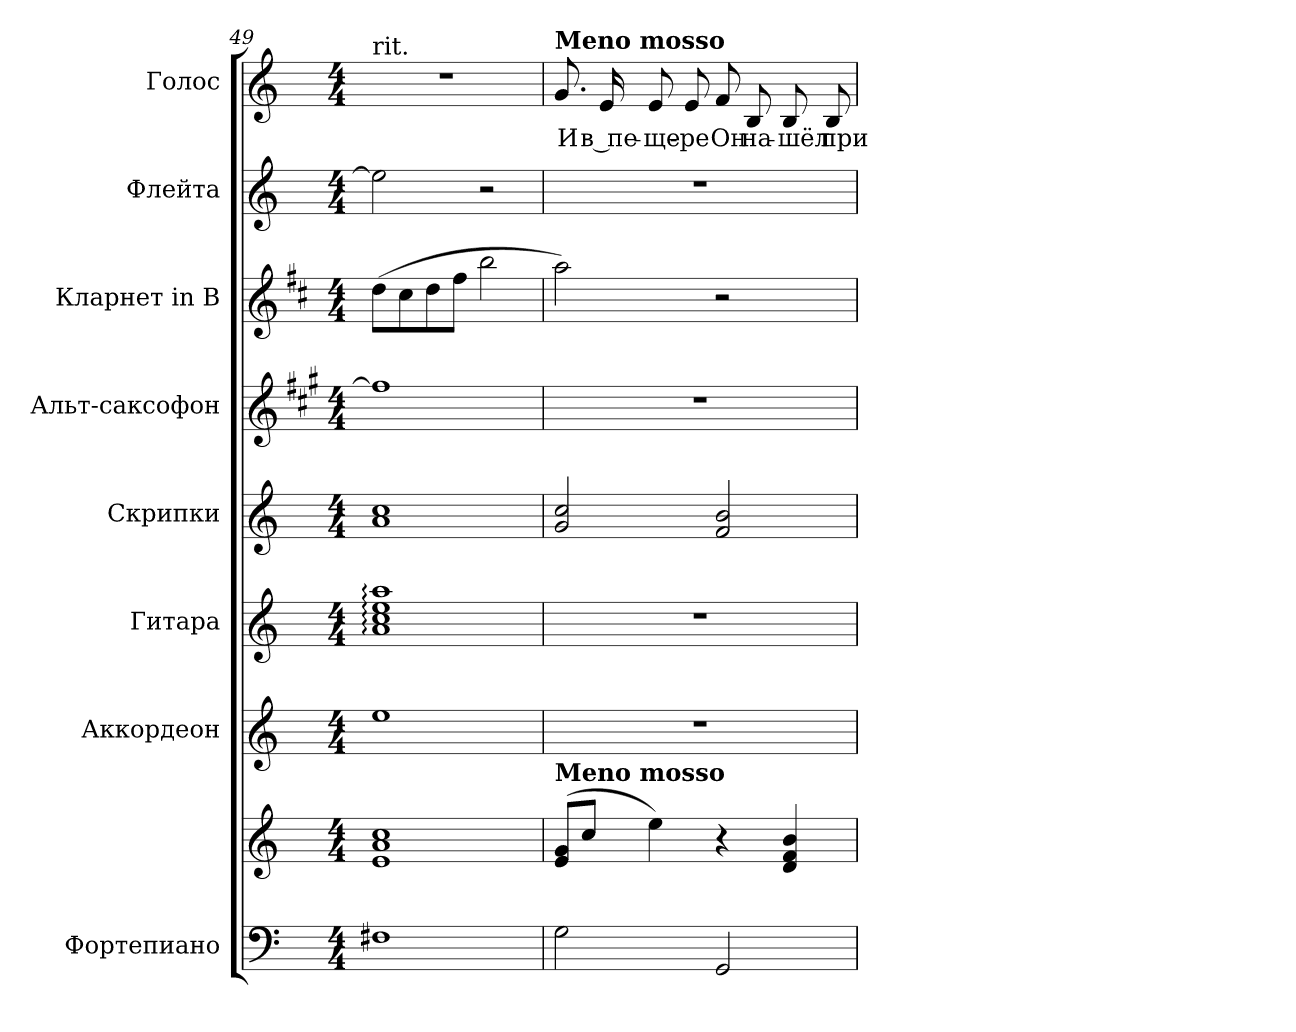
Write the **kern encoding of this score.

**kern	**kern	**kern	**kern	**kern	**kern	**kern	**kern	**kern	**text
*part8	*part8	*part7	*part6	*part5	*part4	*part3	*part2	*part1	*part1
*staff9	*staff8	*staff7	*staff6	*staff5	*staff4	*staff3	*staff2	*staff1	*staff1
*I"Фортепиано	*	*I"Аккордеон	*I"Гитара	*I"Скрипки	*I"Альт-саксофон	*I"Кларнет in B	*I"Флейта	*I"Голос	*
*clefF4	*clefG2	*clefG2	*clefG2	*clefG2	*clefG2	*clefG2	*clefG2	*clefG2	*
*	*	*	*ITrd7c12	*	*ITrd5c9	*ITrd1c2	*	*	*
*k[]	*k[]	*k[]	*k[]	*k[]	*k[]	*k[]	*k[]	*k[]	*
*C:	*C:	*C:	*C:	*C:	*C:	*C:	*C:	*C:	*
*M4/4	*M4/4	*M4/4	*M4/4	*M4/4	*M4/4	*M4/4	*M4/4	*M4/4	*
=49	=49	=49	=49	=49	=49	=49	=49	=49	=49
!	!	!	!	!	!	!	!	!LO:TX:t=rit.	!
1F#Xi	1ei 1ai 1cci	1eei	1Ai: 1ci: 1ei: 1ai:	1ai 1cci	1ai]	(8cci\L	2eei\]	1r	.
.	.	.	.	.	.	8bi\	.	.	.
.	.	.	.	.	.	8cci\	.	.	.
.	.	.	.	.	.	8eei\J	.	.	.
.	.	.	.	.	.	2aai\	2r	.	.
=50	=50	=50	=50	=50	=50	=50	=50	=50	=50
*	*	*	*	*	*	*	*	*MM82	*
!	!	!	!	!	!	!	!	!LO:TX:a:B:t=Meno mosso	!
!	!LO:TX:a:B:t=Meno mosso	!	!	!	!	!	!	!	!
!	!	!	!	!	!	!	!	!	!LO:LY:b:color=#000000
2Gi\	(8ei/ 8giL	1r	1r	2gi/ 2cci	1r	2ggi\)	1r	8.gi/	И
.	8cci/J	.	.	.	.	.	.	.	.
!	!	!	!	!	!	!	!	!	!LO:LY:b:color=#000000
.	.	.	.	.	.	.	.	16ei/	в пе-
!	!	!	!	!	!	!	!	!	!LO:LY:b:color=#000000
.	4eei\)	.	.	.	.	.	.	8ei/	ще-
!	!	!	!	!	!	!	!	!	!LO:LY:b:color=#000000
.	.	.	.	.	.	.	.	8ei/	ре
!	!	!	!	!	!	!	!	!	!LO:LY:b:color=#000000
2GGi/	4r	.	.	2fi/ 2bi	.	2r	.	8fi/	Он
!	!	!	!	!	!	!	!	!	!LO:LY:b:color=#000000
.	.	.	.	.	.	.	.	8Bi/	на-
!	!	!	!	!	!	!	!	!	!LO:LY:b:color=#000000
.	4di/ 4fi 4bi	.	.	.	.	.	.	8Bi/	шёл
!	!	!	!	!	!	!	!	!	!LO:LY:b:color=#000000
.	.	.	.	.	.	.	.	8Bi/	при-
=	=	=	=	=	=	=	=	=	=
*-	*-	*-	*-	*-	*-	*-	*-	*-	*-
